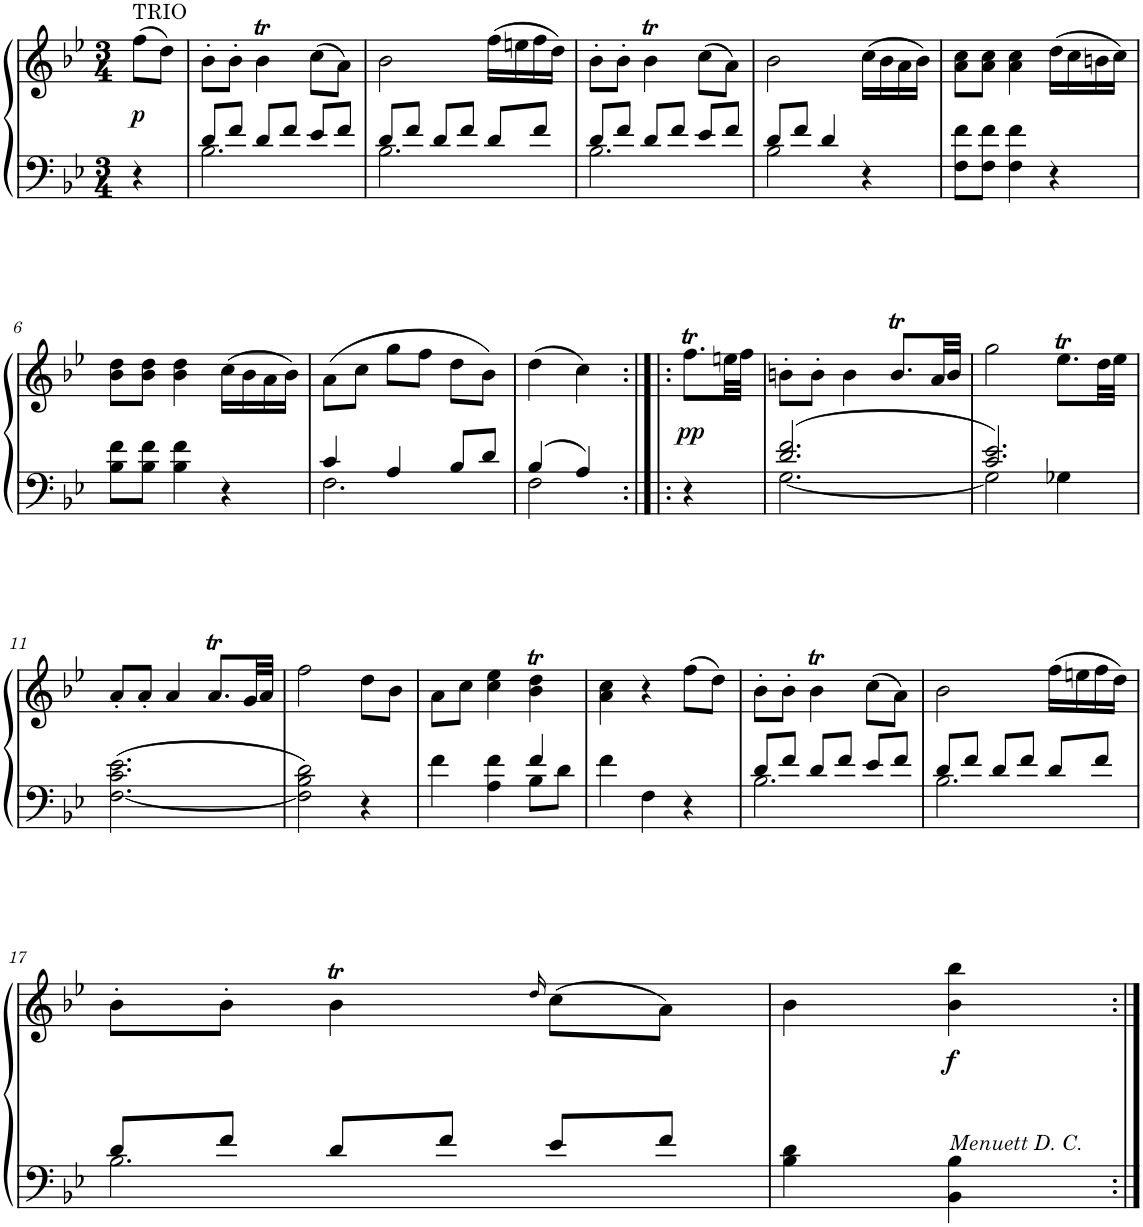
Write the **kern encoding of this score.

**kern	**kern	**dynam
*part1	*part1	*part1
*staff2	*staff1	*staff1/2
*I"Piano	*	*
*I'Pno.	*	*
*clefF4	*clefG2	*
*k[b-e-]	*k[b-e-]	*
*M3/4	*M3/4	*
=	=	=
!	!LO:TX:a:t=TRIO	!
!	!	!LO:DY:b
4r	(8ff\L	p
.	8dd\J)	.
=1	=1	=1
*^	*	*
8d/L	2.B-\	8b-'\L	.
8f/J	.	8b-'\J	.
8d/L	.	4b-T\	.
8f/J	.	.	.
8e-/L	.	(8cc\L	.
8f/J	.	8a\J)	.
=2	=2	=2	=2
8d/L	2.B-\	2b-\	.
8f/J	.	.	.
8d/L	.	.	.
8f/J	.	.	.
8d/L	.	(16ff\LL	.
.	.	16een\	.
8f/J	.	16ff\	.
.	.	16dd\JJ)	.
=3	=3	=3	=3
8d/L	2.B-\	8b-'\L	.
8f/J	.	8b-'\J	.
8d/L	.	4b-T\	.
8f/J	.	.	.
8e-/L	.	(8cc\L	.
8f/J	.	8a\J)	.
=4	=4	=4	=4
8d/L	2B-\	2b-\	.
8f/J	.	.	.
4d/	.	.	.
4r	4ryy	(16cc\LL	.
.	.	16b-\	.
.	.	16a\	.
.	.	16b-\JJ)	.
*v	*v	*	*
=5	=5	=5
8F\ 8f\L	8a\ 8cc\L	.
8F\ 8f\J	8a\ 8cc\J	.
4F\ 4f\	4a\ 4cc\	.
4r	(16dd\LL	.
.	16cc\	.
.	16bn\	.
.	16cc\JJ)	.
!!LO:LB:g=z
=6	=6	=6
8B-\ 8f\L	8b-\ 8dd\L	.
8B-\ 8f\J	8b-\ 8dd\J	.
4B-\ 4f\	4b-\ 4dd\	.
4r	(16cc\LL	.
.	16b-\	.
.	16a\	.
.	16b-\JJ)	.
=7	=7	=7
*^	*	*
4c/	2.F\	(8a\L	.
.	.	8cc\J	.
4A/	.	8gg\L	.
.	.	8ff\J	.
8B-/L	.	8dd\L	.
8d/J	.	8b-\J)	.
=8	=8	=8	=8
4B-/	2F\	(4dd\	.
4A/	.	4cc\)	.
*v	*v	*	*
=8X1:|!|:	=8X1:|!|:	=8X1:|!|:
!	!	!LO:DY:b
4r	8.ffT\L	pp
.	32een\LL	.
.	32ff\JJJ	.
=9	=9	=9
*^	*	*
2.d/ 2.f/	[2.G\	8bn'\L	.
.	.	8b'\J	.
.	.	4b\	.
.	.	8.bt/L	.
.	.	32a/LL	.
.	.	32b/JJJ	.
=10	=10	=10	=10
2.c/ 2.e-/	2G\]	2gg\	.
.	4G-X\	8.ee-T\L	.
.	.	32dd\LL	.
.	.	32ee-\JJJ	.
*v	*v	*	*
!!LO:LB:g=z
=11	=11	=11
[2.F\ 2.c\ 2.e-\	8a'/L	.
.	8a'/J	.
.	4a/	.
.	8.at/L	.
.	32g/LL	.
.	32a/JJJ	.
=12	=12	=12
2F\] 2B-\ 2d\	2ff\	.
4r	8dd\L	.
.	8b-\J	.
=13	=13	=13
*^	*	*
4f\	2ryy	8a\L	.
.	.	8cc\J	.
4A\ 4f\	.	4cc\ 4ee-\	.
4f/	8B-\L	4b-\T 4dd\T	.
.	8d\J	.	.
*v	*v	*	*
=14	=14	=14
4f\	4a\ 4cc\	.
4F\	4r	.
4r	(8ff\L	.
.	8dd\J)	.
=15	=15	=15
*^	*	*
8d/L	2.B-\	8b-'\L	.
8f/J	.	8b-'\J	.
8d/L	.	4b-T\	.
8f/J	.	.	.
8e-/L	.	(8cc\L	.
8f/J	.	8a\J)	.
=16	=16	=16	=16
8d/L	2.B-\	2b-\	.
8f/J	.	.	.
8d/L	.	.	.
8f/J	.	.	.
8d/L	.	(16ff\LL	.
.	.	16een\	.
8f/J	.	16ff\	.
.	.	16dd\JJ)	.
!!LO:LB:g=z
=17	=17	=17	=17
8d/L	2.B-\	8b-'\L	.
8f/J	.	8b-'\J	.
8d/L	.	4b-T\	.
8f/J	.	.	.
.	.	16qdd/	.
8e-/L	.	(8cc\L	.
8f/J	.	8a\J)	.
*v	*v	*	*
=18	=18	=18
4B-\ 4d\	4b-\	.
!	!LO:TX:b:i:t=Menuett D. C.	!
!	!	!LO:DY:b
4BB-\ 4B-\	4b-\ 4bb-\	f
=:|!	=:|!	=:|!
*-	*-	*-
